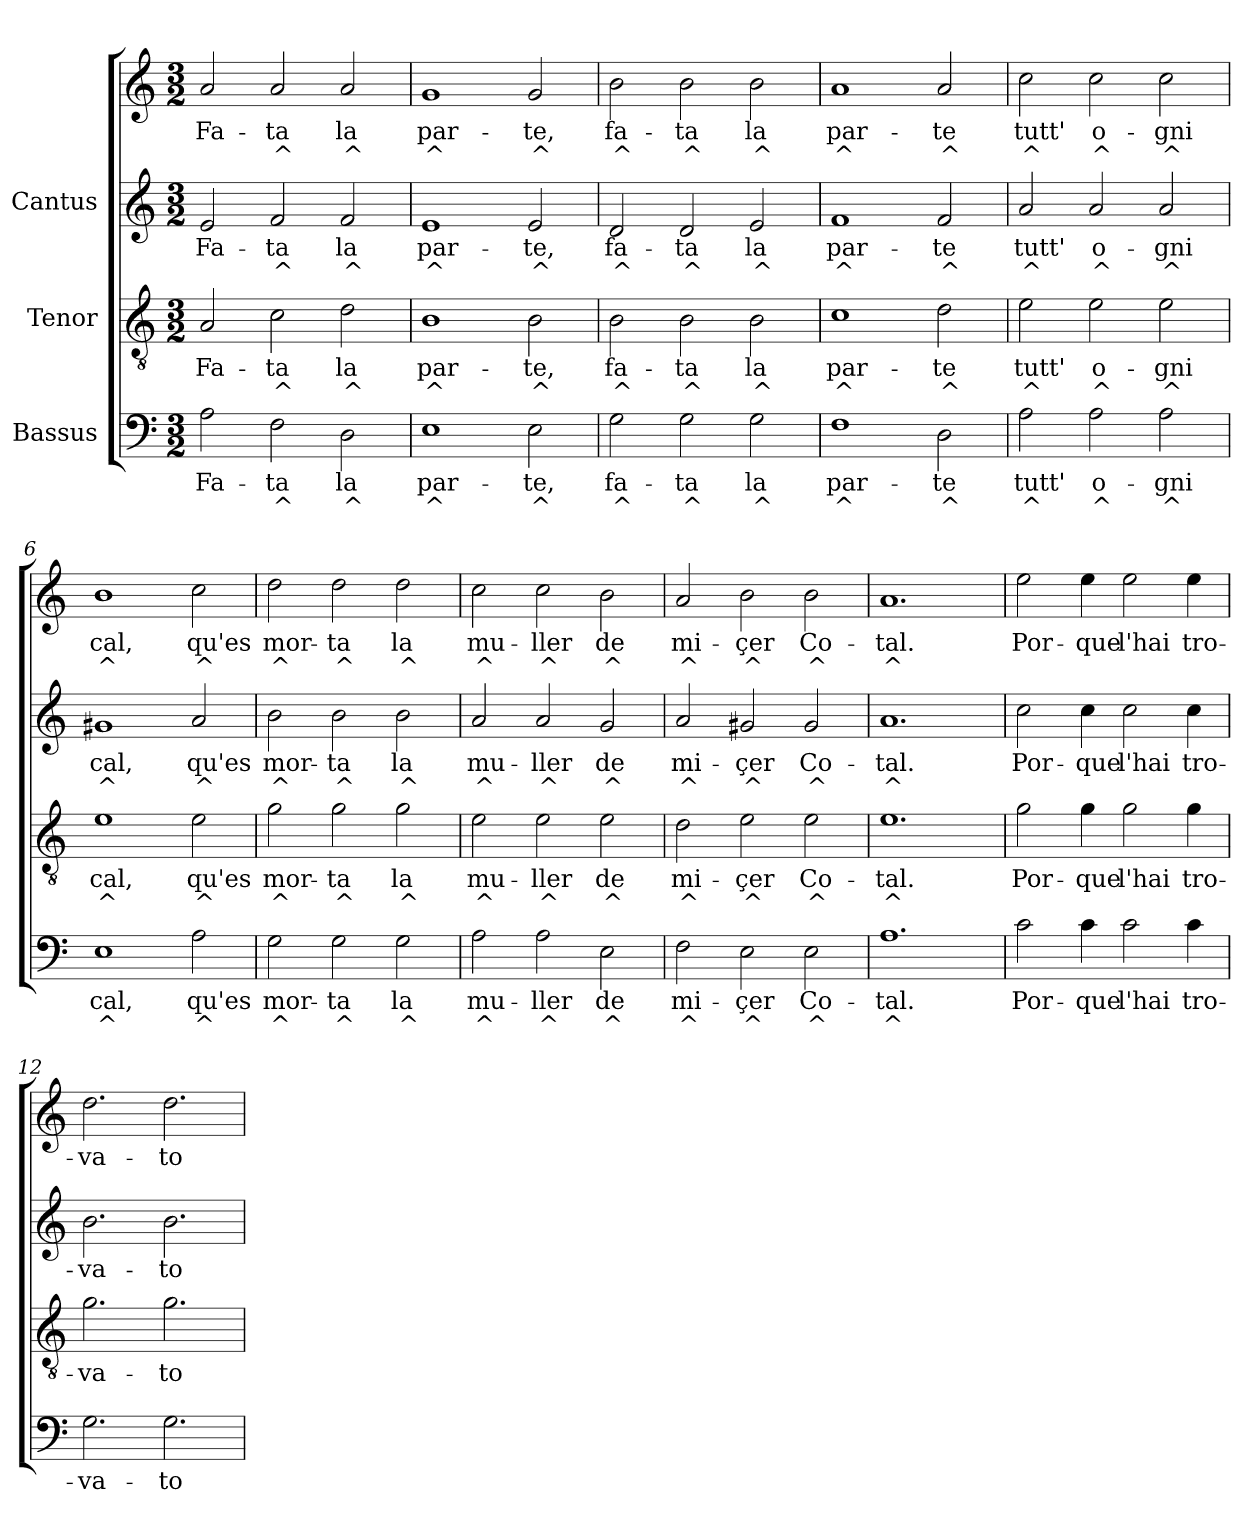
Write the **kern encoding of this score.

**kern	**text	**text	**kern	**text	**text	**kern	**text	**text	**kern	**text	**text
*part3	*part3	*part3	*part2	*part2	*part2	*part1	*part1	*part1	*part1	*part1	*part1
*staff4	*staff4	*staff4	*staff3	*staff3	*staff3	*staff2	*staff2	*staff2	*staff1	*staff1	*staff1
*I"Bassus	*	*	*I"Tenor	*	*	*I"Cantus	*	*	*	*	*
!!LO:PB:g=z
*stria5	*	*	*stria5	*	*	*stria5	*	*	*stria5	*	*
*clefF4	*	*	*clefGv2	*	*	*clefG2	*	*	*clefG2	*	*
*M3/2	*	*	*M3/2	*	*	*M3/2	*	*	*M3/2	*	*
*MM468	*	*	*MM468	*	*	*MM468	*	*	*MM468	*	*
=1	=1	=1	=1	=1	=1	=1	=1	=1	=1	=1	=1
!	!LO:LY:b:cj	!LO:LY:b:cj	!	!LO:LY:b:cj	!LO:LY:b:cj	!	!LO:LY:b:cj	!LO:LY:b:cj	!	!LO:LY:b:cj	!LO:LY:b:cj
2A\	Fa-	-	2A/	Fa-	-	2e/	Fa-	-	2a/	Fa-	-
!	!LO:LY:b:cj	!LO:LY:b:cj	!	!LO:LY:b:cj	!LO:LY:b:cj	!	!LO:LY:b:cj	!LO:LY:b:cj	!	!LO:LY:b:cj	!LO:LY:b:cj
2F\	ta	^	2c\	ta	^	2f/	ta	^	2a/	ta	^
!	!LO:LY:b:cj	!LO:LY:b:cj	!	!LO:LY:b:cj	!LO:LY:b:cj	!	!LO:LY:b:cj	!LO:LY:b:cj	!	!LO:LY:b:cj	!LO:LY:b:cj
2D\	la	^	2d\	la	^	2f/	la	^	2a/	la	^
=2	=2	=2	=2	=2	=2	=2	=2	=2	=2	=2	=2
!	!LO:LY:b:cj	!LO:LY:b:cj	!	!LO:LY:b:cj	!LO:LY:b:cj	!	!LO:LY:b:cj	!LO:LY:b:cj	!	!LO:LY:b:cj	!LO:LY:b:cj
1E	par-	-^	1B	par-	-^	1e	par-	-^	1g	par-	-^
!	!LO:LY:b:cj	!LO:LY:b:cj	!	!LO:LY:b:cj	!LO:LY:b:cj	!	!LO:LY:b:cj	!LO:LY:b:cj	!	!LO:LY:b:cj	!LO:LY:b:cj
2E\	te,	^	2B\	te,	^	2e/	te,	^	2g/	te,	^
=3	=3	=3	=3	=3	=3	=3	=3	=3	=3	=3	=3
!	!LO:LY:b:cj	!LO:LY:b:cj	!	!LO:LY:b:cj	!LO:LY:b:cj	!	!LO:LY:b:cj	!LO:LY:b:cj	!	!LO:LY:b:cj	!LO:LY:b:cj
2G\	fa-	-^	2B\	fa-	-^	2d/	fa-	-^	2b\	fa-	-^
!	!LO:LY:b:cj	!LO:LY:b:cj	!	!LO:LY:b:cj	!LO:LY:b:cj	!	!LO:LY:b:cj	!LO:LY:b:cj	!	!LO:LY:b:cj	!LO:LY:b:cj
2G\	ta	^	2B\	ta	^	2d/	ta	^	2b\	ta	^
!	!LO:LY:b:cj	!LO:LY:b:cj	!	!LO:LY:b:cj	!LO:LY:b:cj	!	!LO:LY:b:cj	!LO:LY:b:cj	!	!LO:LY:b:cj	!LO:LY:b:cj
2G\	la	^	2B\	la	^	2e/	la	^	2b\	la	^
=4	=4	=4	=4	=4	=4	=4	=4	=4	=4	=4	=4
!	!LO:LY:b:cj	!LO:LY:b:cj	!	!LO:LY:b:cj	!LO:LY:b:cj	!	!LO:LY:b:cj	!LO:LY:b:cj	!	!LO:LY:b:cj	!LO:LY:b:cj
1F	par-	-^	1c	par-	-^	1f	par-	-^	1a	par-	-^
!	!LO:LY:b:cj	!LO:LY:b:cj	!	!LO:LY:b:cj	!LO:LY:b:cj	!	!LO:LY:b:cj	!LO:LY:b:cj	!	!LO:LY:b:cj	!LO:LY:b:cj
2D\	te	^	2d\	te	^	2f/	te	^	2a/	te	^
!!LO:LB:g=z
=5	=5	=5	=5	=5	=5	=5	=5	=5	=5	=5	=5
!	!LO:LY:b:cj	!LO:LY:b:cj	!	!LO:LY:b:cj	!LO:LY:b:cj	!	!LO:LY:b:cj	!LO:LY:b:cj	!	!LO:LY:b:cj	!LO:LY:b:cj
2A\	tutt'	^	2e\	tutt'	^	2a/	tutt'	^	2cc\	tutt'	^
!	!LO:LY:b:cj	!LO:LY:b:cj	!	!LO:LY:b:cj	!LO:LY:b:cj	!	!LO:LY:b:cj	!LO:LY:b:cj	!	!LO:LY:b:cj	!LO:LY:b:cj
2A\	o-	-^	2e\	o-	-^	2a/	o-	-^	2cc\	o-	-^
!	!LO:LY:b:cj	!LO:LY:b:cj	!	!LO:LY:b:cj	!LO:LY:b:cj	!	!LO:LY:b:cj	!LO:LY:b:cj	!	!LO:LY:b:cj	!LO:LY:b:cj
2A\	gni	^	2e\	gni	^	2a/	gni	^	2cc\	gni	^
=6	=6	=6	=6	=6	=6	=6	=6	=6	=6	=6	=6
!	!LO:LY:b:cj	!LO:LY:b:cj	!	!LO:LY:b:cj	!LO:LY:b:cj	!	!LO:LY:b:cj	!LO:LY:b:cj	!	!LO:LY:b:cj	!LO:LY:b:cj
1E	cal,	^	1e	cal,	^	1g#X	cal,	^	1b	cal,	^
!	!LO:LY:b:cj	!LO:LY:b:cj	!	!LO:LY:b:cj	!LO:LY:b:cj	!	!LO:LY:b:cj	!LO:LY:b:cj	!	!LO:LY:b:cj	!LO:LY:b:cj
2A\	qu'es	^	2e\	qu'es	^	2a/	qu'es	^	2cc\	qu'es	^
=7	=7	=7	=7	=7	=7	=7	=7	=7	=7	=7	=7
!	!LO:LY:b:cj	!LO:LY:b:cj	!	!LO:LY:b:cj	!LO:LY:b:cj	!	!LO:LY:b:cj	!LO:LY:b:cj	!	!LO:LY:b:cj	!LO:LY:b:cj
2G\	mor-	-^	2g\	mor-	-^	2b\	mor-	-^	2dd\	mor-	-^
!	!LO:LY:b:cj	!LO:LY:b:cj	!	!LO:LY:b:cj	!LO:LY:b:cj	!	!LO:LY:b:cj	!LO:LY:b:cj	!	!LO:LY:b:cj	!LO:LY:b:cj
2G\	ta	^	2g\	ta	^	2b\	ta	^	2dd\	ta	^
!	!LO:LY:b:cj	!LO:LY:b:cj	!	!LO:LY:b:cj	!LO:LY:b:cj	!	!LO:LY:b:cj	!LO:LY:b:cj	!	!LO:LY:b:cj	!LO:LY:b:cj
2G\	la	^	2g\	la	^	2b\	la	^	2dd\	la	^
=8	=8	=8	=8	=8	=8	=8	=8	=8	=8	=8	=8
!	!LO:LY:b:cj	!LO:LY:b:cj	!	!LO:LY:b:cj	!LO:LY:b:cj	!	!LO:LY:b:cj	!LO:LY:b:cj	!	!LO:LY:b:cj	!LO:LY:b:cj
2A\	mu-	-^	2e\	mu-	-^	2a/	mu-	-^	2cc\	mu-	-^
!	!LO:LY:b:cj	!LO:LY:b:cj	!	!LO:LY:b:cj	!LO:LY:b:cj	!	!LO:LY:b:cj	!LO:LY:b:cj	!	!LO:LY:b:cj	!LO:LY:b:cj
2A\	ller	^	2e\	ller	^	2a/	ller	^	2cc\	ller	^
!	!LO:LY:b:cj	!LO:LY:b:cj	!	!LO:LY:b:cj	!LO:LY:b:cj	!	!LO:LY:b:cj	!LO:LY:b:cj	!	!LO:LY:b:cj	!LO:LY:b:cj
2E\	de	^	2e\	de	^	2g/	de	^	2b\	de	^
=9	=9	=9	=9	=9	=9	=9	=9	=9	=9	=9	=9
!	!LO:LY:b:cj	!LO:LY:b:cj	!	!LO:LY:b:cj	!LO:LY:b:cj	!	!LO:LY:b:cj	!LO:LY:b:cj	!	!LO:LY:b:cj	!LO:LY:b:cj
2F\	mi-	-^	2d\	mi-	-^	2a/	mi-	-^	2a/	mi-	-^
!	!LO:LY:b:cj	!LO:LY:b:cj	!	!LO:LY:b:cj	!LO:LY:b:cj	!	!LO:LY:b:cj	!LO:LY:b:cj	!	!LO:LY:b:cj	!LO:LY:b:cj
2E\	çer	^	2e\	çer	^	2g#X/	çer	^	2b\	çer	^
!	!LO:LY:b:cj	!LO:LY:b:cj	!	!LO:LY:b:cj	!LO:LY:b:cj	!	!LO:LY:b:cj	!LO:LY:b:cj	!	!LO:LY:b:cj	!LO:LY:b:cj
2E\	Co-	-^	2e\	Co-	-^	2g#/	Co-	-^	2b\	Co-	-^
=10	=10	=10	=10	=10	=10	=10	=10	=10	=10	=10	=10
!	!LO:LY:b:cj	!LO:LY:b:cj	!	!LO:LY:b:cj	!LO:LY:b:cj	!	!LO:LY:b:cj	!LO:LY:b:cj	!	!LO:LY:b:cj	!LO:LY:b:cj
1.A	tal.	^	1.e	tal.	^	1.a	tal.	^	1.a	tal.	^
!!LO:LB:g=z
=11	=11	=11	=11	=11	=11	=11	=11	=11	=11	=11	=11
!	!LO:LY:b:cj	!	!	!LO:LY:b:cj	!	!	!LO:LY:b:cj	!	!	!LO:LY:b:cj	!
2c\	Por-	.	2g\	Por-	.	2cc\	-Por-	.	2ee\	Por-	.
!	!LO:LY:b:cj	!	!	!LO:LY:b:cj	!	!	!LO:LY:b:cj	!	!	!LO:LY:b:cj	!
4c\	-que	.	4g\	-que	.	4cc\	-que	.	4ee\	-que	.
!	!LO:LY:b:cj	!	!	!LO:LY:b:cj	!	!	!LO:LY:b:cj	!	!	!LO:LY:b:cj	!
2c\	l'hai	.	2g\	l'hai	.	2cc\	l'hai	.	2ee\	l'hai	.
!	!LO:LY:b:cj	!	!	!LO:LY:b:cj	!	!	!LO:LY:b:cj	!	!	!LO:LY:b:cj	!
4c\	tro-	.	4g\	tro-	.	4cc\	tro-	.	4ee\	tro-	.
=12	=12	=12	=12	=12	=12	=12	=12	=12	=12	=12	=12
!	!LO:LY:b:cj	!	!	!LO:LY:b:cj	!	!	!LO:LY:b:cj	!	!	!LO:LY:b:cj	!
2.G\	-va-	.	2.g\	-va-	.	2.b\	va-	.	2.dd\	-va-	.
!	!LO:LY:b:cj	!	!	!LO:LY:b:cj	!	!	!LO:LY:b:cj	!	!	!LO:LY:b:cj	!
2.G\	-to	.	2.g\	-to	.	2.b\	-to	.	2.dd\	-to	.
=	=	=	=	=	=	=	=	=	=	=	=
*-	*-	*-	*-	*-	*-	*-	*-	*-	*-	*-	*-
